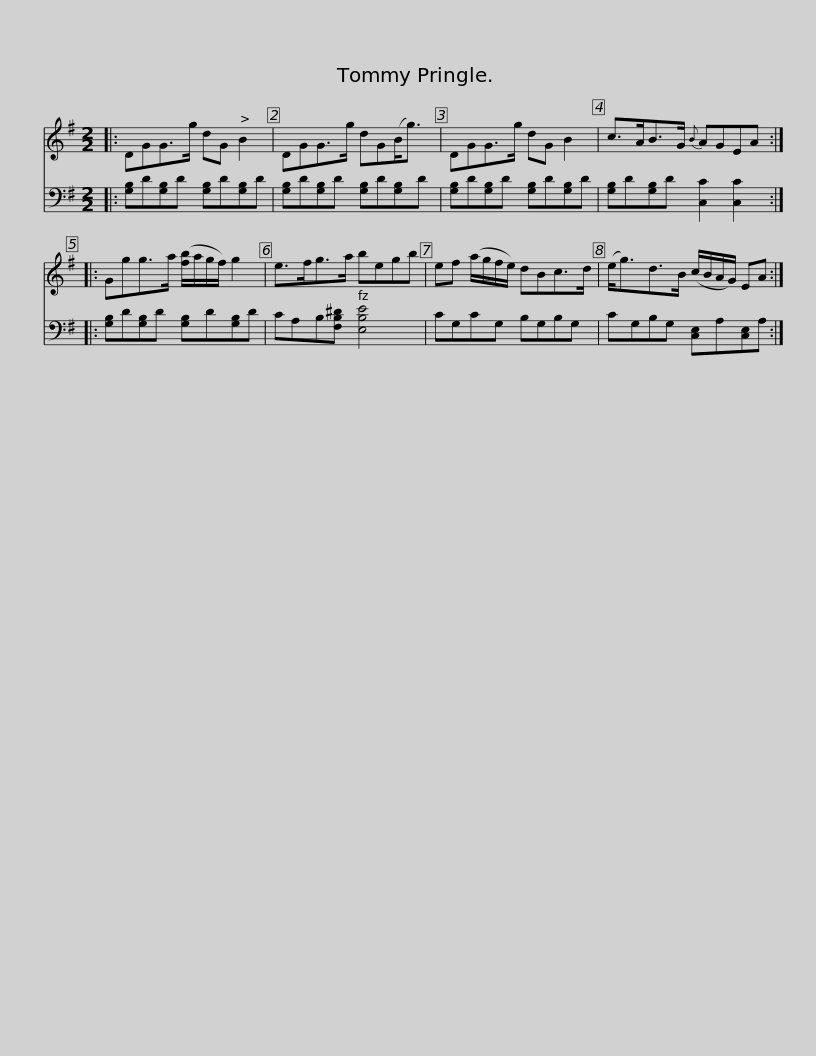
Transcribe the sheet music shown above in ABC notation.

X:1
%%score 1 2
L:1/8
M:2/2
I:linebreak $
K:G
V:1 treble
V:2 bass
V:1
|: DGG>g dG B2 | DGG>g dG(B<g) | DGG>g dG B2 | c>AB>G{B} AGEA ::$ Ggg>a ([fb]/a/g/f/) g2 | %5
 e>fg>a begb | ef (a/g/f/e/) dBc>d |$ (e<g)d>B (c/B/A/G/) EA :| %8
V:2
|: [G,B,]D[G,B,]D [G,B,]D[G,B,]D | [G,B,]D[G,B,]D [G,B,]D[G,B,]D | [G,B,]D[G,B,]D [G,B,]D[G,B,]D | [G,B,]D[G,B,]D [C,C]2 [C,C]2 ::$ [G,B,]D[G,B,]D [G,B,]D[G,B,]D | %5
 CA,B,[F,B,^D] [E,B,E]4 | CG,CG, B,G,B,G, |$ CG,B,G, [C,E,]A,[C,E,]A, :| %8
